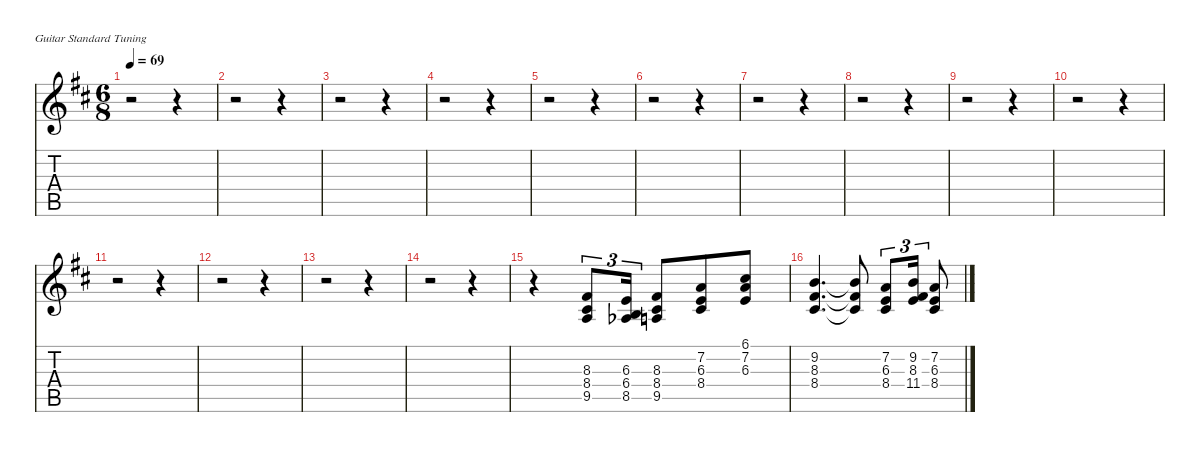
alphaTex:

\defaultSystemsLayout 4
\hideDynamics
\bracketExtendMode nobrackets
\singleTrackTrackNamePolicy hidden
\multiTrackTrackNamePolicy hidden
\firstSystemTrackNameMode fullname
\firstSystemTrackNameOrientation horizontal
\otherSystemsTrackNameOrientation horizontal
\track ("Horns" "tpt.") {instrument brasssection}
\staff {score tabs}
\tuning (E4 B3 G3 D3 A2 E2)
\displaytranspose 3
\ts (6 8)
\tempo 69
\clef g2
\ks d
r.2{dy f beam Down} r.4{beam Down} |
r.2{beam Down} r.4{beam Down} |
r.2{beam Down} r.4{beam Down} |
r.2{beam Down} r.4{beam Down} |
r.2{beam Down} r.4{beam Down} |
r.2{beam Down} r.4{beam Down} |
r.2{beam Down} r.4{beam Down} |
r.2{beam Down} r.4{beam Down} |
r.2{beam Down} r.4{beam Down} |
r.2{beam Down} r.4{beam Down} |
r.2{beam Down} r.4{beam Down} |
r.2{beam Down} r.4{beam Down} |
r.2{beam Down} r.4{beam Down} |
r.2{beam Down} r.4{beam Down} |
r.4{beam Down} (8.3{acc #} 8.4{acc #} 9.5{acc forcenatural}).8{tu (3 2) dy fff beam Up} (6.3{acc forcenatural} 6.4{acc forcenatural} 8.5{acc b}).16{tu (3 2) beam Up} (8.3{acc #} 8.4{acc #} 9.5{acc forcenatural}).8{beam Up} (7.2{acc forcenatural} 6.3{acc forcenatural} 8.4{acc #}).8{beam Up} (6.1{acc #} 7.2{acc forcenatural} 6.3{acc forcenatural}).8{beam Up} |
(9.2{acc forcenatural} 8.3{acc #} 8.4{acc #}).4{d beam Up} (9.2{t acc forcenatural} 8.3{t acc #} 8.4{t acc #}).8{dy f beam Up} (7.2{acc forcenatural} 6.3{acc forcenatural} 8.4{acc #}).8{tu (3 2) dy fff beam Up} (9.2{acc forcenatural} 8.3{acc #} 11.4{acc forcenatural}).16{tu (3 2) beam Up} (7.2{acc forcenatural} 6.3{acc forcenatural} 8.4{acc #}).8{beam Up}
